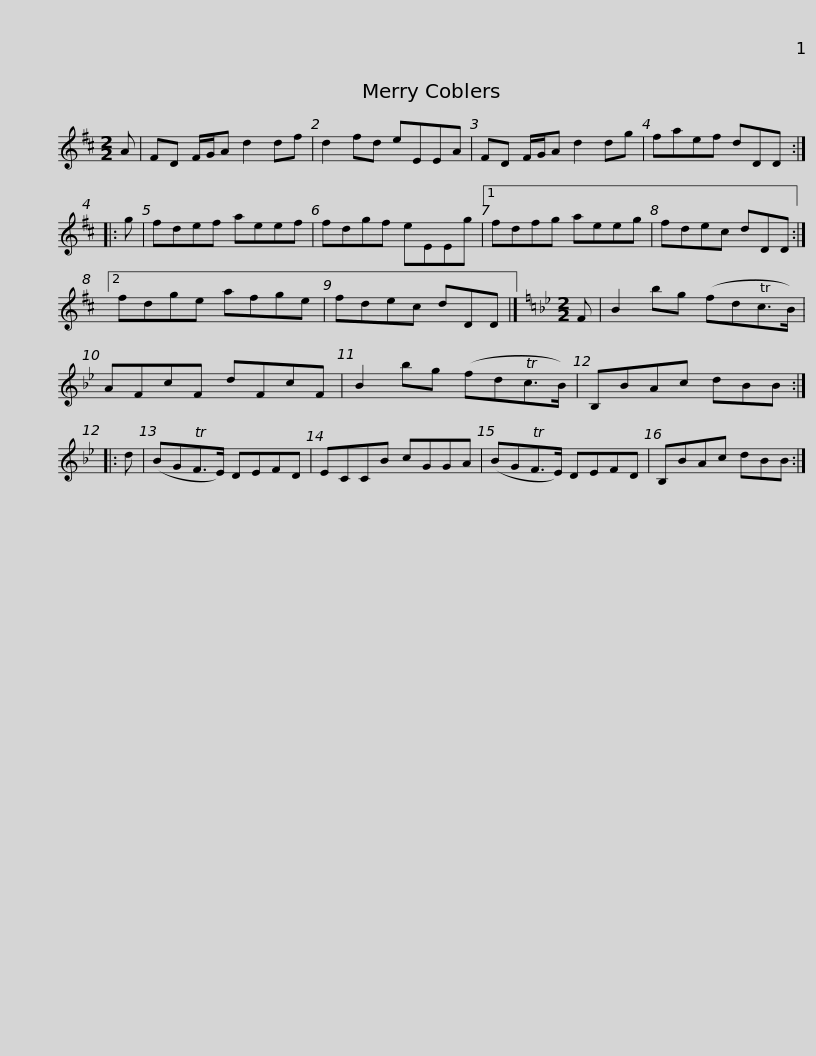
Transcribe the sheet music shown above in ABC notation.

X:1
L:1/8
M:2/2
I:linebreak $
K:D
V:1 treble
V:1
 A | FD F/G/A d2 df | d2 fd eEEA | FD F/G/A d2 dg | faef dDD :: %5
 g | fdef aeef |$ fdgf eEEg |1 fdfg aeeg | fdec dDD :|2 %10
 fdge afge | fdec dDD |][K:Bb][M:2/2] F |$ B2 bg (fdTc>B) | AFcF dFcF | %15
 B2 bg (fdTc>B) | B,BAc dBB :: d | (BGTF>E) DEFD |$ ECCB cGGA | %20
 (BGTF>E) DEFD | B,BAc dBB :| %22
